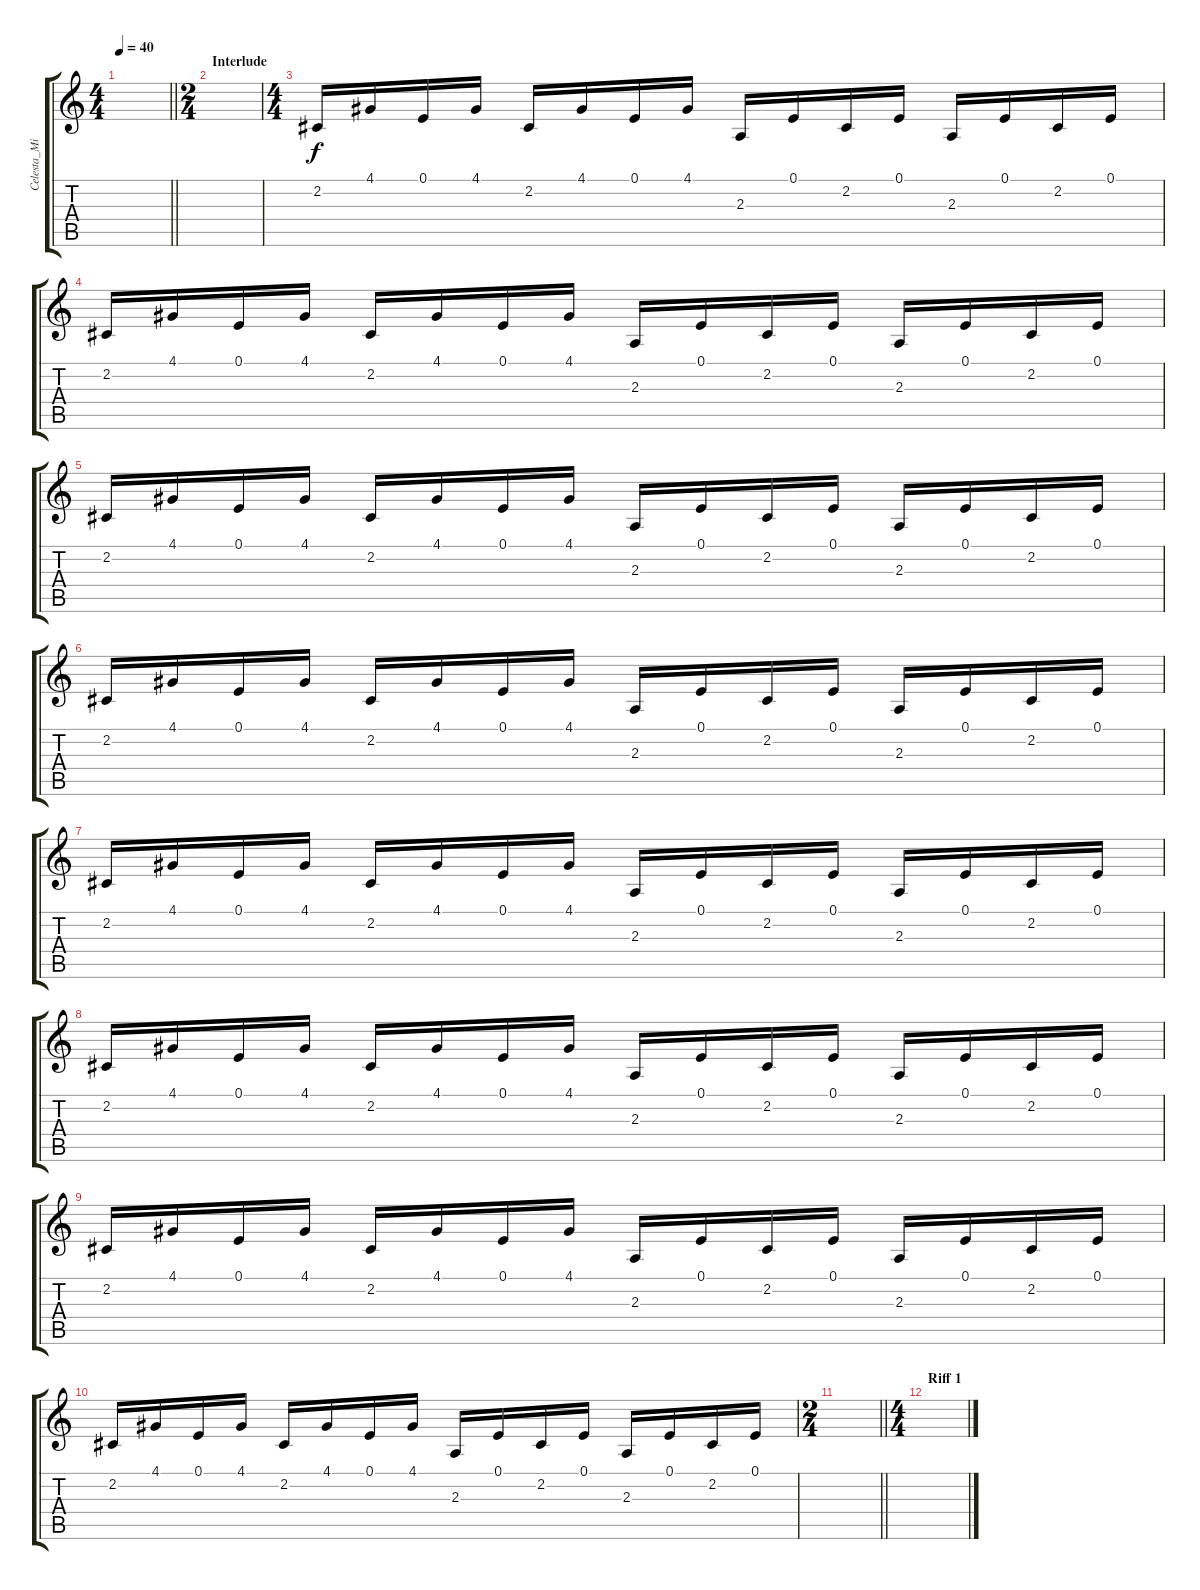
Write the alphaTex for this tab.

\track ("Celesta_Middle" "Celesta_Mi") {instrument celesta}
\staff {score tabs}
\tuning (E4 B3 G3 D3 A2 E2) {hide}
\ts (4 4)
\tempo 40
\clef g2
\barLineRight lightlight
\ks c
|
\ts (2 4)
\section ("" "Interlude")
|
\ts (4 4)
2.2.16 4.1.16 0.1.16 4.1.16 2.2.16 4.1.16 0.1.16 4.1.16 2.3.16 0.1.16 2.2.16 0.1.16 2.3.16 0.1.16 2.2.16 0.1.16 |
2.2.16 4.1.16 0.1.16 4.1.16 2.2.16 4.1.16 0.1.16 4.1.16 2.3.16 0.1.16 2.2.16 0.1.16 2.3.16 0.1.16 2.2.16 0.1.16 |
2.2.16 4.1.16 0.1.16 4.1.16 2.2.16 4.1.16 0.1.16 4.1.16 2.3.16 0.1.16 2.2.16 0.1.16 2.3.16 0.1.16 2.2.16 0.1.16 |
2.2.16 4.1.16 0.1.16 4.1.16 2.2.16 4.1.16 0.1.16 4.1.16 2.3.16 0.1.16 2.2.16 0.1.16 2.3.16 0.1.16 2.2.16 0.1.16 |
2.2.16 4.1.16 0.1.16 4.1.16 2.2.16 4.1.16 0.1.16 4.1.16 2.3.16 0.1.16 2.2.16 0.1.16 2.3.16 0.1.16 2.2.16 0.1.16 |
2.2.16 4.1.16 0.1.16 4.1.16 2.2.16 4.1.16 0.1.16 4.1.16 2.3.16 0.1.16 2.2.16 0.1.16 2.3.16 0.1.16 2.2.16 0.1.16 |
2.2.16 4.1.16 0.1.16 4.1.16 2.2.16 4.1.16 0.1.16 4.1.16 2.3.16 0.1.16 2.2.16 0.1.16 2.3.16 0.1.16 2.2.16 0.1.16 |
2.2.16 4.1.16 0.1.16 4.1.16 2.2.16 4.1.16 0.1.16 4.1.16 2.3.16 0.1.16 2.2.16 0.1.16 2.3.16 0.1.16 2.2.16 0.1.16 |
\ts (2 4)
\barLineRight lightlight
|
\ts (4 4)
\section ("" "Riff 1")
